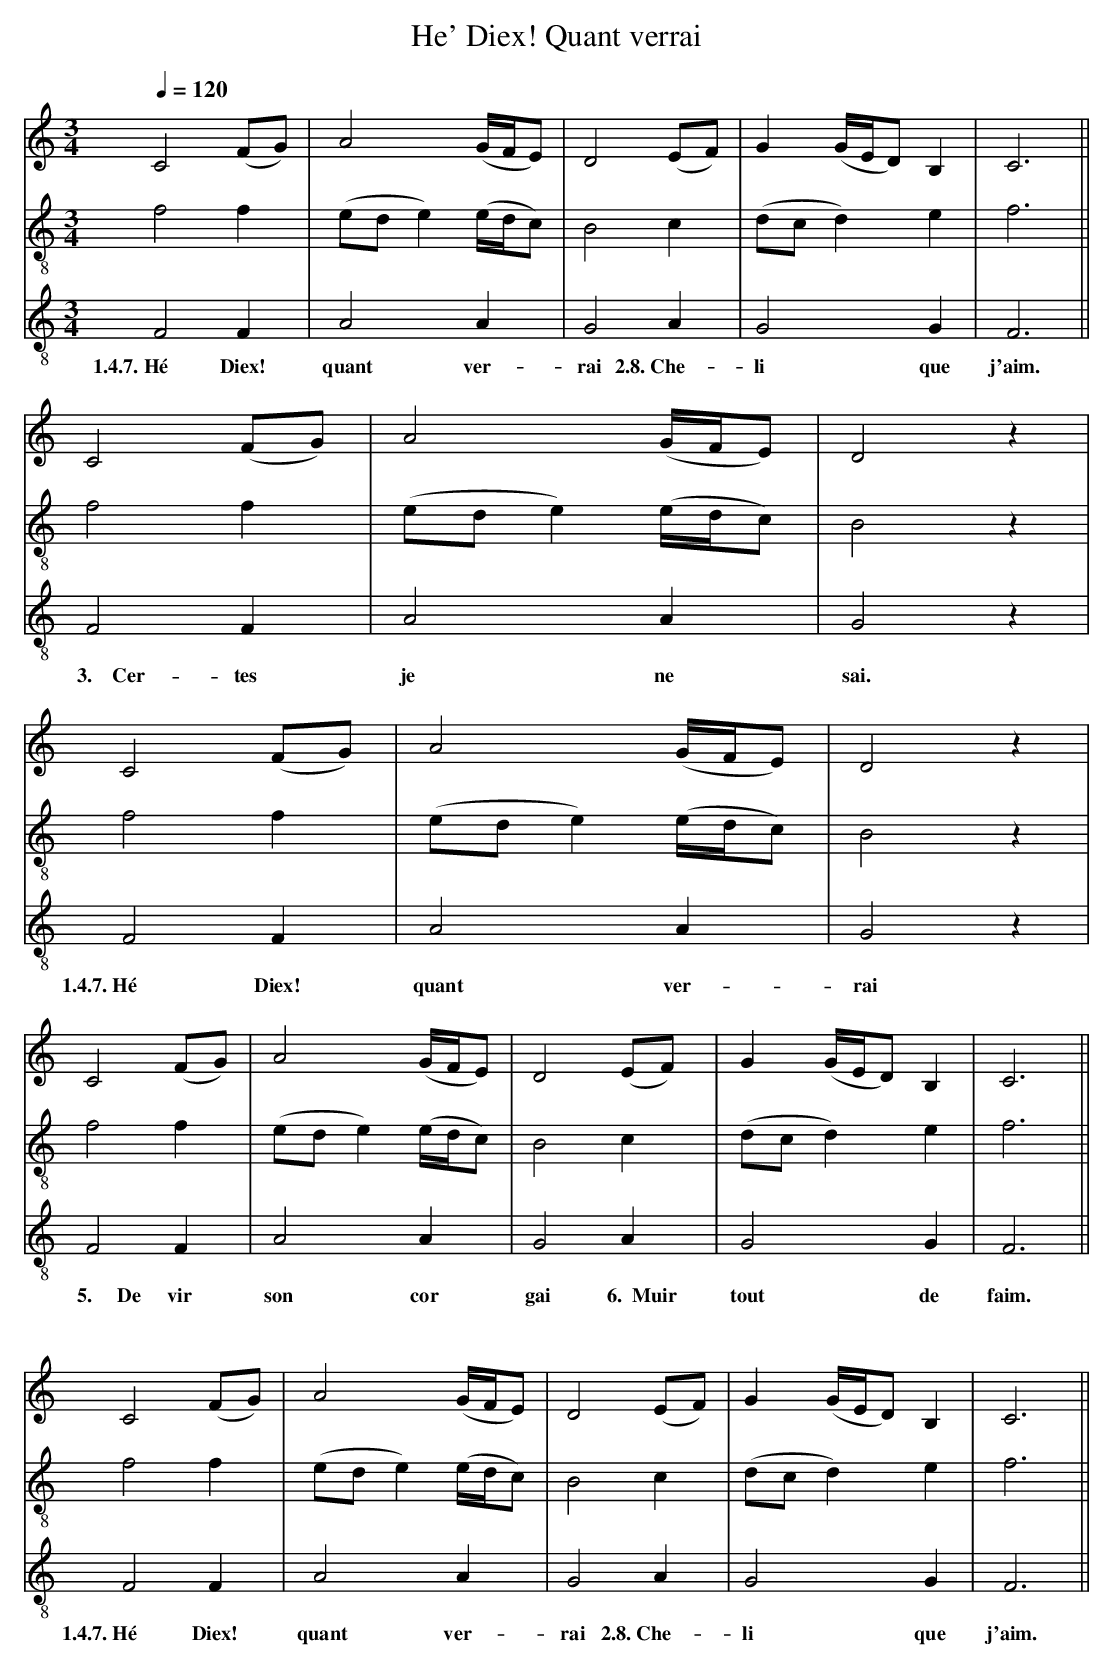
X:1
T:He' Diex! Quant verrai
M:3/4
L:1/4
Q:1/4=120
K:F lydian
V:1 clef=treble
V:2 clef=treble-8 middle=B,
V:3 clef=treble-8 middle=B,
[V:1]        C2  (F/G/)| A2     (G/4F/4E/)| D2        (E/F/)| G   (G/4E/4D/) B, | C3  ||
[V:2]        F2   F    |(E/D/E) (E/4D/4C/)| B,2        C    |(D/C/ D)        E  | F3  ||
[V:3]        F,2  F,   | A,2     A,       | G,2        A,   | G,2            G, | F,3 ||
w:    1.4.7.~Hé  Diex!  quant    ver-       rai  2.8.~Che-    li            que  j'aim.
[V:1]        C2  (F/G/)| A2     (G/4F/4E/)| D2        z|
[V:2]        F2   F    |(E/D/E) (E/4D/4C/)| B,2       z|
[V:3]        F,2  F,   | A,2     A,       | G,2       z|
w:  ~~~3.~~~~Cer-tes     je      ne         sai.
[V:1]        C2  (F/G/)| A2     (G/4F/4E/)| D2   z|
[V:2]        F2   F    |(E/D/E) (E/4D/4C/)| B,2  z|
[V:3]        F,2  F,   | A,2     A,       | G,2  z|
w:    1.4.7.~Hé  Diex!  quant    ver-       rai
[V:1]        C2  (F/G/)| A2     (G/4F/4E/)| D2        (E/F/)| G   (G/4E/4D/) B, | C3  ||
[V:2]        F2   F    |(E/D/E) (E/4D/4C/)| B,2        C    |(D/C/ D)        E  | F3  ||
[V:3]        F,2  F,   | A,2     A,       | G,2        A,   | G,2            G, | F,3 ||
w: ~~~5.~~~~~De  vir     son     cor        gai ~~6.~~Muir    tout           de  faim.
[V:1]        C2  (F/G/)| A2     (G/4F/4E/)| D2        (E/F/)| G   (G/4E/4D/) B, | C3  ||
[V:2]        F2   F    |(E/D/E) (E/4D/4C/)| B,2        C    |(D/C/ D)        E  | F3  ||
[V:3]        F,2  F,   | A,2     A,       | G,2        A,   | G,2            G, | F,3 ||
w:    1.4.7.~Hé  Diex!  quant    ver-       rai  2.8.~Che-    li            que  j'aim.
